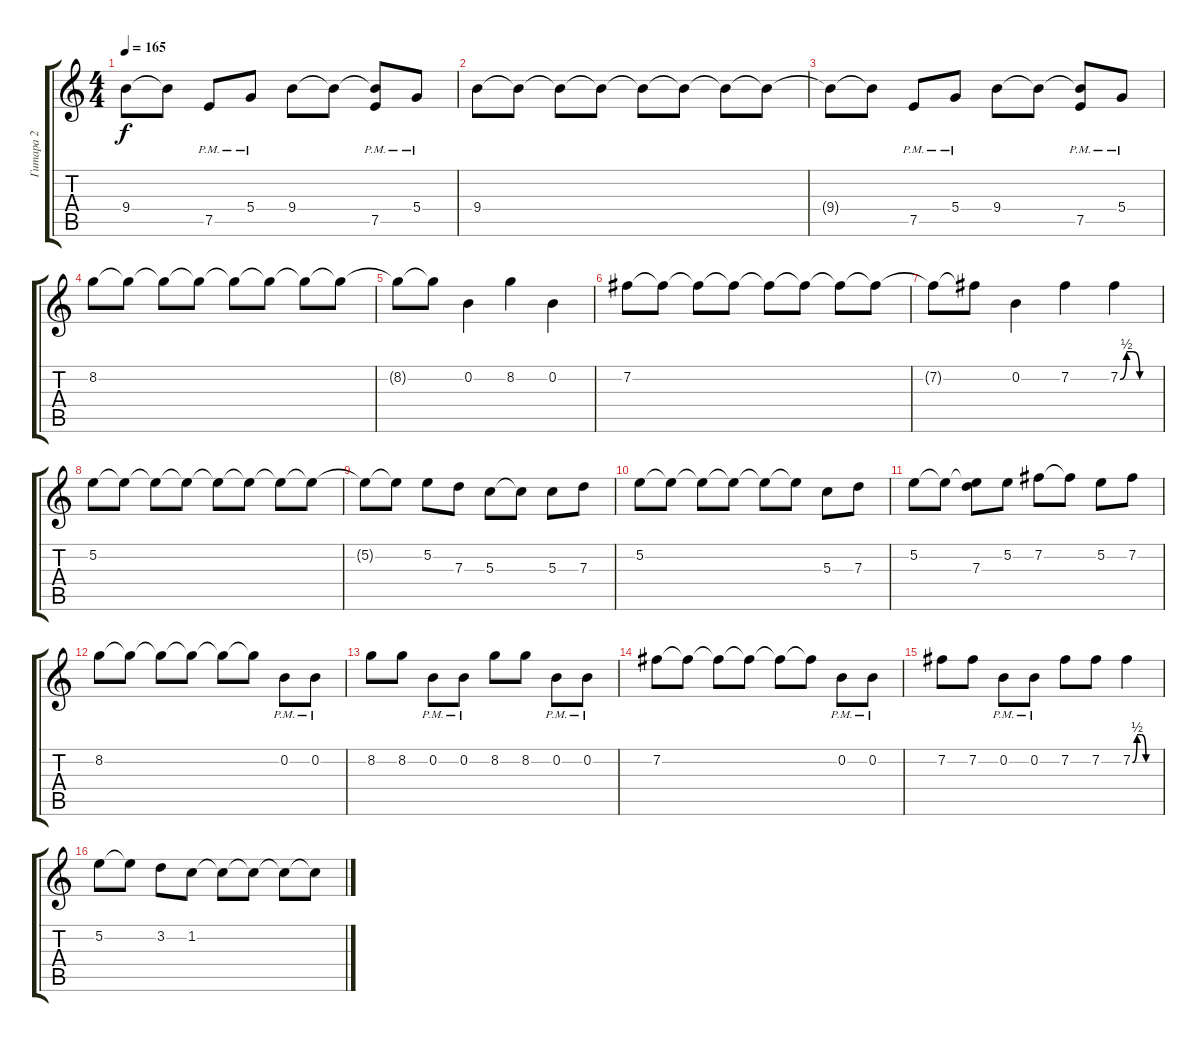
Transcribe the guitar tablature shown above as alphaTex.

\track ("Гитара 2" "Гитара 2") {instrument distortionguitar}
\staff {score tabs}
\tuning (E4 B3 G3 D3 A2 E2) {hide}
\ts (4 4)
\tempo 165
\clef g2
\ks c
9.4{t}.8{dy f} 9.4{t}.8 7.5{pm}.8 5.4{pm}.8 9.4.8 9.4{t}.8 (9.4{t} 7.5{pm}).8 5.4{pm}.8 |
9.4.8 9.4{t}.8 9.4{t}.8 9.4{t}.8 9.4{t}.8 9.4{t}.8 9.4{t}.8 9.4{t}.8 |
9.4{t}.8 9.4{t}.8 7.5{pm}.8 5.4{pm}.8 9.4.8 9.4{t}.8 (9.4{t} 7.5{pm}).8 5.4{pm}.8 |
8.2.8 8.2{t}.8 8.2{t}.8 8.2{t}.8 8.2{t}.8 8.2{t}.8 8.2{t}.8 8.2{t}.8 |
8.2{t}.8 8.2{t}.8 0.2.4 8.2.4 0.2.4 |
7.2.8 7.2{t}.8 7.2{t}.8 7.2{t}.8 7.2{t}.8 7.2{t}.8 7.2{t}.8 7.2{t}.8 |
7.2{t}.8 7.2{t}.8 0.2.4 7.2.4 7.2{be (custom 0 0 10 2 20 2 30 0 60 0)}.4 |
5.2.8 5.2{t}.8 5.2{t}.8 5.2{t}.8 5.2{t}.8 5.2{t}.8 5.2{t}.8 5.2{t}.8 |
5.2{t}.8 5.2{t}.8 5.2.8 7.3.8 5.3.8 5.3{t}.8 5.3.8 7.3.8 |
5.2.8 5.2{t}.8 5.2{t}.8 5.2{t}.8 5.2{t}.8 5.2{t}.8 5.3.8 7.3.8 |
5.2.8 5.2{t}.8 (5.2{t} 7.3).8 5.2.8 7.2.8 7.2{t}.8 5.2.8 7.2.8 |
8.2.8 8.2{t}.8 8.2{t}.8 8.2{t}.8 8.2{t}.8 8.2{t}.8 0.2{pm}.8 0.2{pm}.8 |
8.2.8 8.2.8 0.2{pm}.8 0.2{pm}.8 8.2.8 8.2.8 0.2{pm}.8 0.2{pm}.8 |
7.2.8 7.2{t}.8 7.2{t}.8 7.2{t}.8 7.2{t}.8 7.2{t}.8 0.2{pm}.8 0.2{pm}.8 |
7.2.8 7.2.8 0.2{pm}.8 0.2{pm}.8 7.2.8 7.2.8 7.2{be (custom 0 0 10 2 20 2 30 0 60 0)}.4 |
5.2.8 5.2{t}.8 3.2.8 1.2.8 1.2{t}.8 1.2{t}.8 1.2{t}.8 1.2{t}.8
